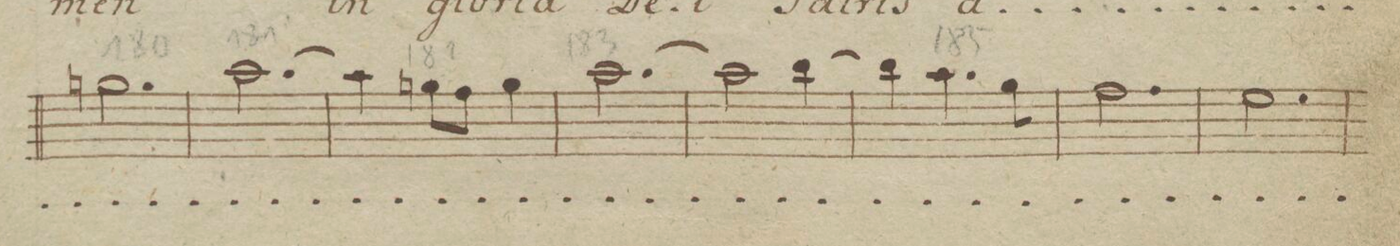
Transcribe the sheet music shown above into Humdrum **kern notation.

**kern	**text	**dynam
*I"Canto.	*	*
*clefC1	*	*
*k[-b-e]	*	*
*met(c)	*	*
*M3/4	*	*
2.een\	.	.
=182	=182	=182
[2.ff\	.	.
=183	=183	=183
4ff\]	.	.
8een\L	.	.
8dd\J	.	.
4ee\	.	.
=184	=184	=184
[2.ff\	.	.
=185	=185	=185
2ff\]	.	.
[4gg\	.	.
=186	=186	=186
4gg\]	.	.
4.ff\	.	.
8ee-\	.	.
=187	=187	=187
2.dd\	.	.
=188	=188	=188
2.cc\	.	.
=189	=189	=189
*-	*-	*-
